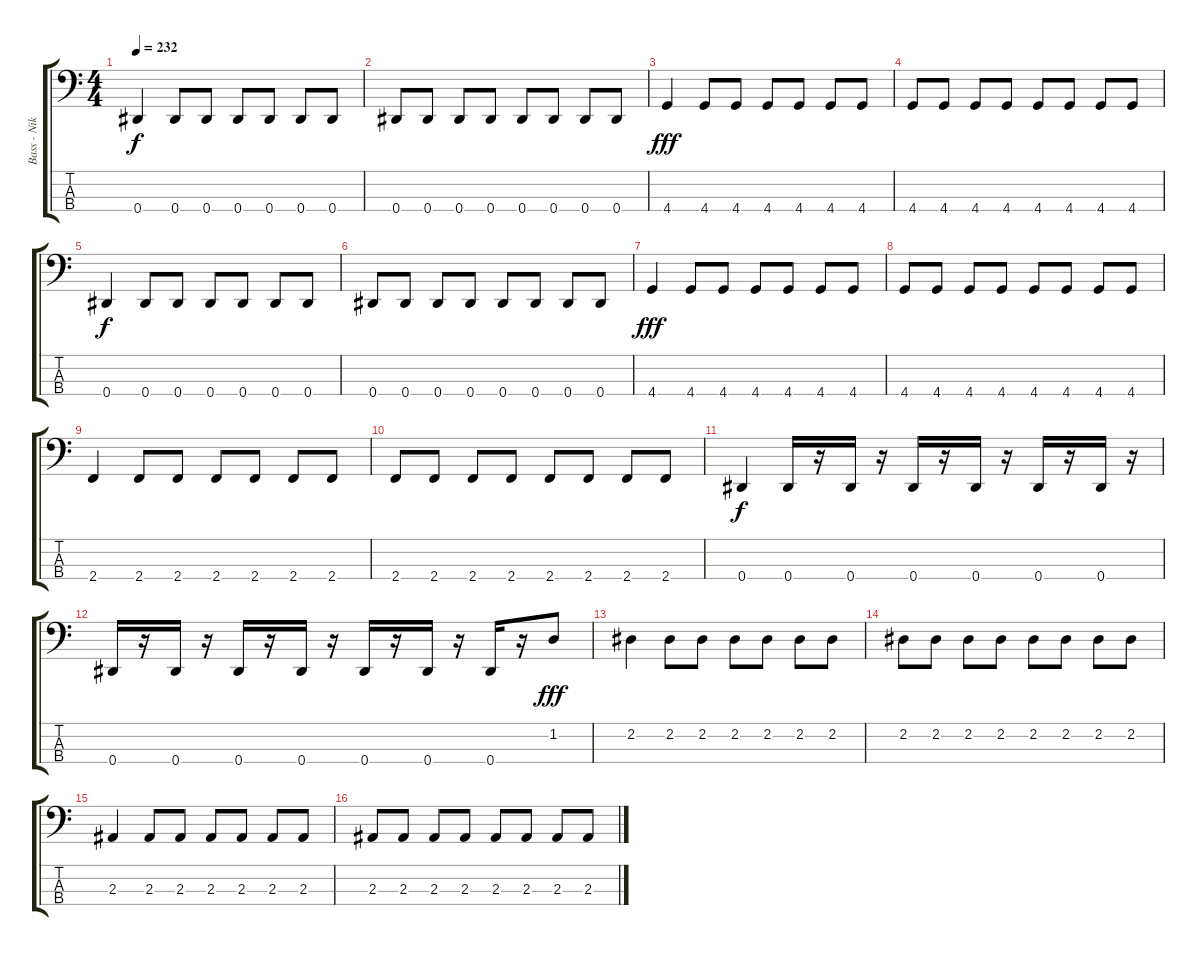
\track ("Bass - Nikola" "Bass - Nik") {instrument electricbassfinger}
\staff {score tabs}
\tuning (Gb2 Db2 Ab1 Eb1) {hide}
\ts (4 4)
\tempo 232
\clef f4
\ks c
0.4.4{dy f} 0.4.8 0.4.8 0.4.8 0.4.8 0.4.8 0.4.8 |
0.4.8 0.4.8 0.4.8 0.4.8 0.4.8 0.4.8 0.4.8 0.4.8 |
4.4.4{dy fff} 4.4.8 4.4.8 4.4.8 4.4.8 4.4.8 4.4.8 |
4.4.8 4.4.8 4.4.8 4.4.8 4.4.8 4.4.8 4.4.8 4.4.8 |
0.4.4{dy f} 0.4.8 0.4.8 0.4.8 0.4.8 0.4.8 0.4.8 |
0.4.8 0.4.8 0.4.8 0.4.8 0.4.8 0.4.8 0.4.8 0.4.8 |
4.4.4{dy fff} 4.4.8 4.4.8 4.4.8 4.4.8 4.4.8 4.4.8 |
4.4.8 4.4.8 4.4.8 4.4.8 4.4.8 4.4.8 4.4.8 4.4.8 |
2.4.4 2.4.8 2.4.8 2.4.8 2.4.8 2.4.8 2.4.8 |
2.4.8 2.4.8 2.4.8 2.4.8 2.4.8 2.4.8 2.4.8 2.4.8 |
0.4.4{dy f} 0.4.16 r.16 0.4.16 r.16 0.4.16 r.16 0.4.16 r.16 0.4.16 r.16 0.4.16 r.16 |
0.4.16 r.16 0.4.16 r.16 0.4.16 r.16 0.4.16 r.16 0.4.16 r.16 0.4.16 r.16 0.4.16 r.16 1.2.8{dy fff} |
2.2.4 2.2.8 2.2.8 2.2.8 2.2.8 2.2.8 2.2.8 |
2.2.8 2.2.8 2.2.8 2.2.8 2.2.8 2.2.8 2.2.8 2.2.8 |
2.3.4 2.3.8 2.3.8 2.3.8 2.3.8 2.3.8 2.3.8 |
2.3.8 2.3.8 2.3.8 2.3.8 2.3.8 2.3.8 2.3.8 2.3.8
